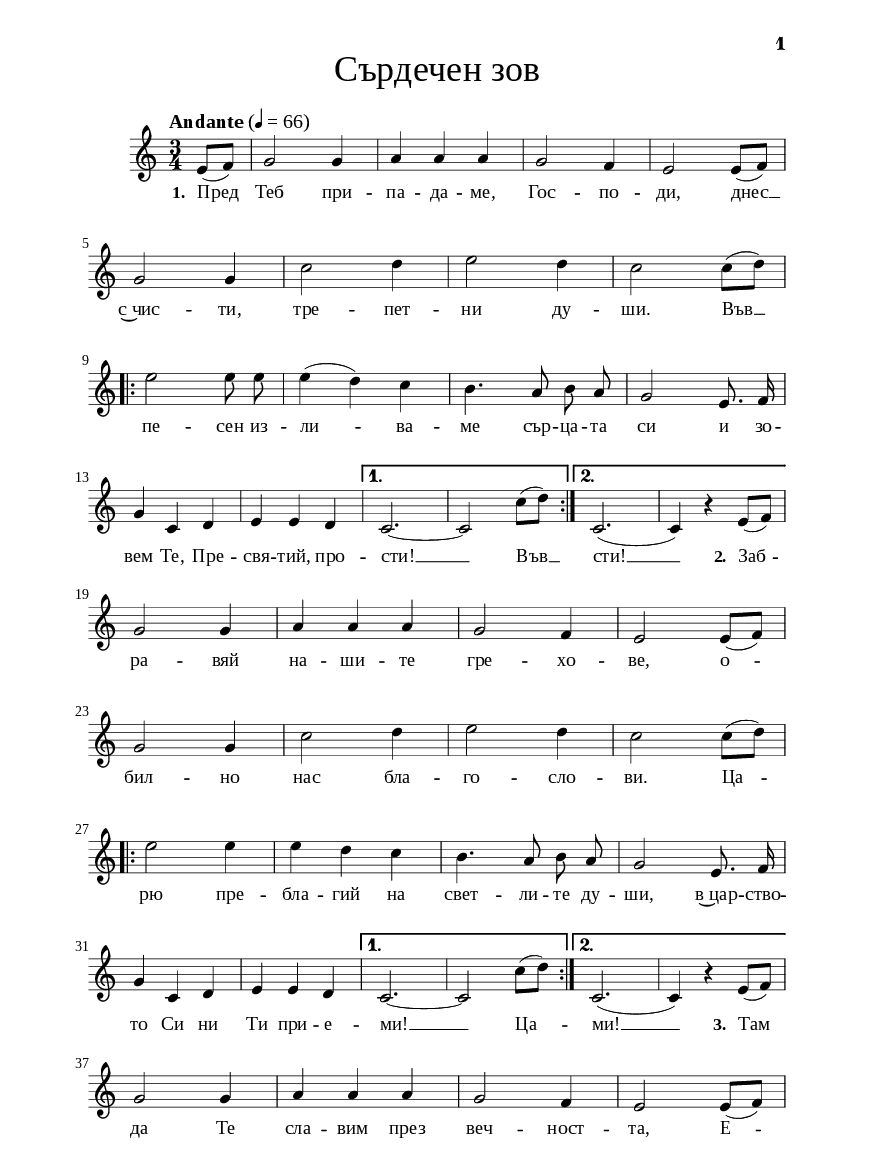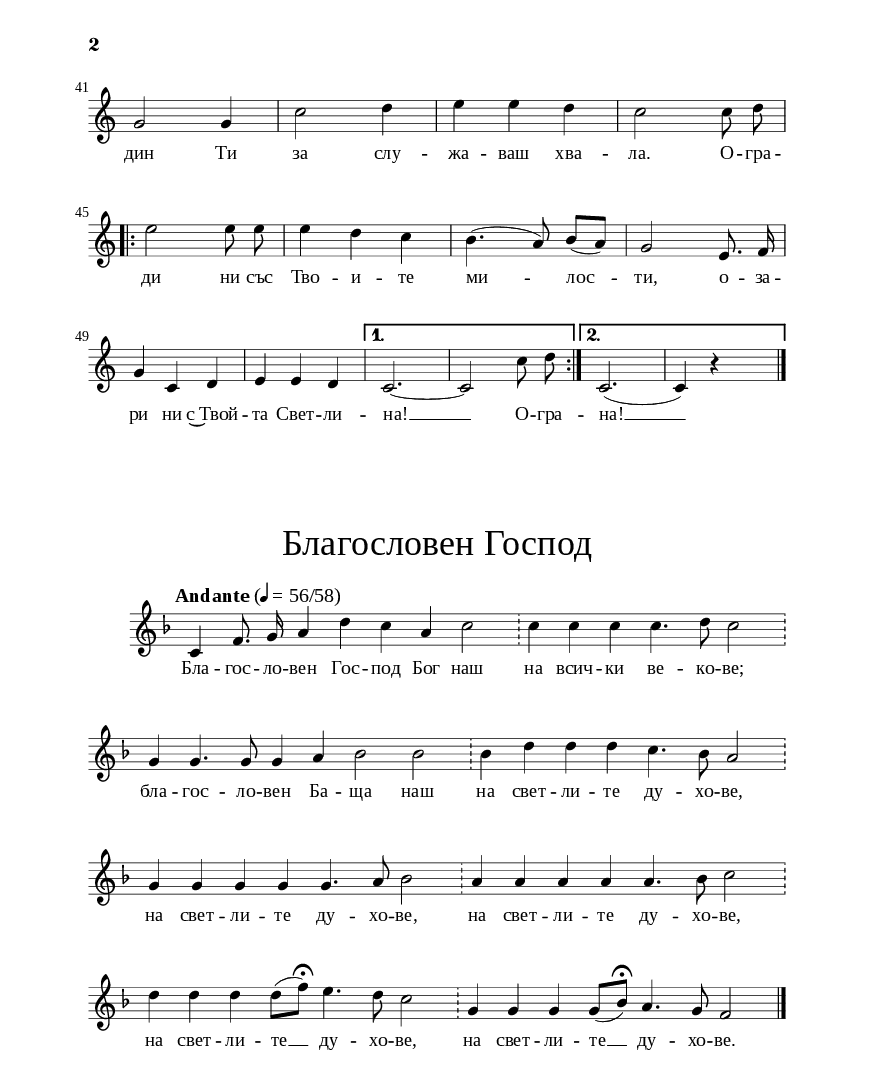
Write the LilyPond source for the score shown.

\version "2.24.4"

% include paper part and global functions
\include "include/globals.ily"

\bookpart {
  \label #'ref039
  \tocItem \markup "Сърдечен зов"
  \include "include/bookpart-paper.ily"
  \score {
    \include "include/score-layout.ily"

    \new Voice \absolute {
      \clef treble
      \key c \major
      \time 3/4
      \tempoFunc "Andante" 4 "66"
      \autoBeamOff
      \partial 4
      e'8 ([f'8]) |  g'2 g'4 |  a'4 a' a' | g'2 f'4 | e'2 e'8 ([ f' ]) | \break

      g'2 g'4 | c''2 d''4 | e''2 d''4 | c''2 c''8 ( [d''8]) | \break

      \repeat volta 2 {
        e''2 e''8 e'' | e''4 ( d'' ) c'' | b'4. a'8   b' a' | g'2 e'8. f'16 | \break
        g'4 c' d' | e' e' d' |
      }
      \alternative {
        { c'2. ~| c'2  \slurSolid c''8 ( [ d'' ] ) |  }

        { c'2.  ( | c'4 ) r4 e'8 ([f'8 ])| \break }
      }

      g'2 g'4 |  a'4 a' a' | g'2 f'4 | e'2 e'8 ([ f' ]) | \break

      g'2 g'4 | c''2 d''4 | e''2 d''4 | c''2 c''8 ( [d''8]) | \break

      \repeat volta 2 {
        e''2 e''4 | e''4 d'' c'' | b'4. a'8  b' a' | g'2 e'8. f'16 | \break
        g'4 c' d' | e' e' d' |
      }

      \alternative {
        { c'2. ~| c'2  c''8 ( [ d'' ] ) |  }
        { c'2. ( | c'4 ) r4 e'8 ([f'8 ])| \break }
      }

      g'2 g'4 |  a'4 a' a' | g'2 f'4 | e'2 e'8 ([ f' ]) | \break

      g'2 g'4 | c''2 d''4 | e''4 e''4 d''4 | c''2 c''8 d''8 | \break

      \repeat volta 2 {
        e''2 e''8  e'' | e''4  d'' c'' | b'4. ( a'8 )  b' ([a']) | g'2 e'8. f'16 | \break
        g'4 c' d' | e' e' d' |
      }
      \alternative {
        { c'2. ~| c'2 c''8  d''   |   }
        { c'2. ( | c'4 ) r4 s4 \bar "|."  | \break }
      }

    }

    \addlyrics {
      \set stanza = "1. " Пред Теб при -- па -- да -- ме, Гос -- по -- ди, днес __
      с~чис -- ти, тре -- пет -- ни  ду -- ши. Във __
      пе -- сен из -- ли --  ва -- ме  сър -- ца -- та си и зо --
      вем Те, Пре -- свя -- тий, про -- сти! __ Във __ сти! __

      \set stanza = "2. " Заб -- ра -- вяй на -- ши -- те гре -- хо -- ве, о --
      бил -- но нас бла -- го -- сло -- ви. Ца --
      рю пре -- бла -- гий на свет -- ли -- те ду -- ши, в~цар -- ство --
      то Си ни Ти при -- е -- ми! __ Ца -- ми! __

      \set stanza = "3. " Там да Те сла -- вим през веч -- ност -- та, E --
      дин Ти за слу -- жа -- ваш хва -- ла. О -- гра --
      ди ни със Тво -- и -- те ми -- лос -- ти, о -- за --
      ри ни с~Твой -- та Свет -- ли -- на! __ О -- гра -- на! __
    }

    \header {
      title = \titleFunc #'ref_desc_3 "Сърдечен зов" "Sărdečen zov"
    }

    \midi{}

  } % score

\markup \vspace #4
 
  \label #'ref040
  \tocItem \markup "Благословен Господ"
  \include "include/bookpart-paper.ily"
  \score {
    \include "include/score-layout.ily"

    \new Voice \absolute {
      \clef treble
      \omit Score.TimeSignature
      \cadenzaOn % allows custom bar lines
      \key f \major
      \tempoFunc "Andante" 4 "56/58"

      \autoBeamOff
      c'4 f'8. g'16 a'4 d'' c'' a' c''2 \bar"!" c''4 c'' c'' c''4. d''8 c''2 \bar"!" \break
      g'4 g'4. g'8 g'4 a' bes'2 bes' \bar"!" bes'4 d'' d'' d'' c''4. bes'8 a'2 \bar"!" \break
      g'4 g' g' g' g'4. a'8 bes'2 \bar"!" a'4 a' a' a' a'4. bes'8 c''2 \bar"!" \break
      d''4 d'' d'' d''8 ([f'']) \fermata e''4. d''8 c''2 \bar"!" g'4 g' g' g'8 ([ bes' ]) \fermata a'4. g'8 f'2 \bar "|."
    }
    \addlyrics {
      Бла -- гос --
      ло -- вен Гос -- под Бог наш на всич -- ки ве
      -- ко -- ве; бла -- гос -- ло -- вен Ба -- ща наш
      на свет -- ли -- те ду -- хо -- ве, на свет --
      ли -- те ду -- хо -- ве, на свет -- ли -- те ду
      -- хо -- ве, на свет -- ли -- те __ ду -- хо -- ве,
      на свет -- ли -- те __ ду -- хо -- ве.}

      \header {
        title = \titleFunc #'ref_desc_1 "Благословен Господ" "Blagosloven Gospod"
      }

      \midi{}

    } % score


  } % bookpart
